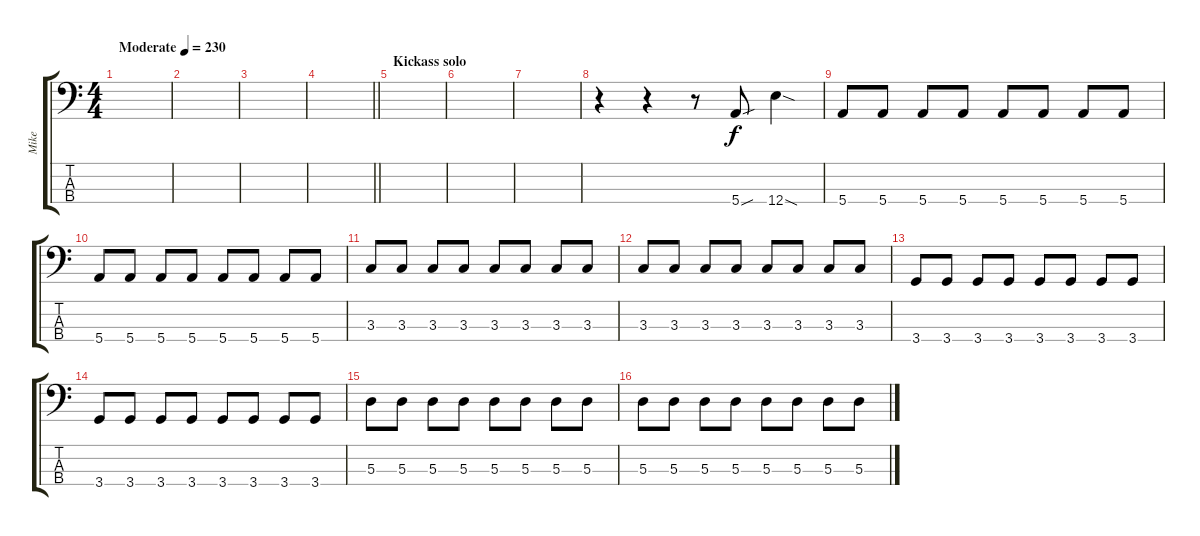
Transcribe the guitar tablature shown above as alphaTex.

\track ("Mike" "Mike") {instrument electricbasspick}
\staff {score tabs}
\tuning (G2 D2 A1 E1) {hide}
\ts (4 4)
\tempo (230 "Moderate")
\clef f4
\ks c
|
|
|
\barLineRight lightlight
|
\section ("" "Kickass solo")
|
|
|
r.4 r.4 r.8 5.4{sou}.8 12.4{sod}.4 |
5.4.8 5.4.8 5.4.8 5.4.8 5.4.8 5.4.8 5.4.8 5.4.8 |
5.4.8 5.4.8 5.4.8 5.4.8 5.4.8 5.4.8 5.4.8 5.4.8 |
3.3.8 3.3.8 3.3.8 3.3.8 3.3.8 3.3.8 3.3.8 3.3.8 |
3.3.8 3.3.8 3.3.8 3.3.8 3.3.8 3.3.8 3.3.8 3.3.8 |
3.4.8 3.4.8 3.4.8 3.4.8 3.4.8 3.4.8 3.4.8 3.4.8 |
3.4.8 3.4.8 3.4.8 3.4.8 3.4.8 3.4.8 3.4.8 3.4.8 |
5.3.8 5.3.8 5.3.8 5.3.8 5.3.8 5.3.8 5.3.8 5.3.8 |
5.3.8 5.3.8 5.3.8 5.3.8 5.3.8 5.3.8 5.3.8 5.3{sl}.8
